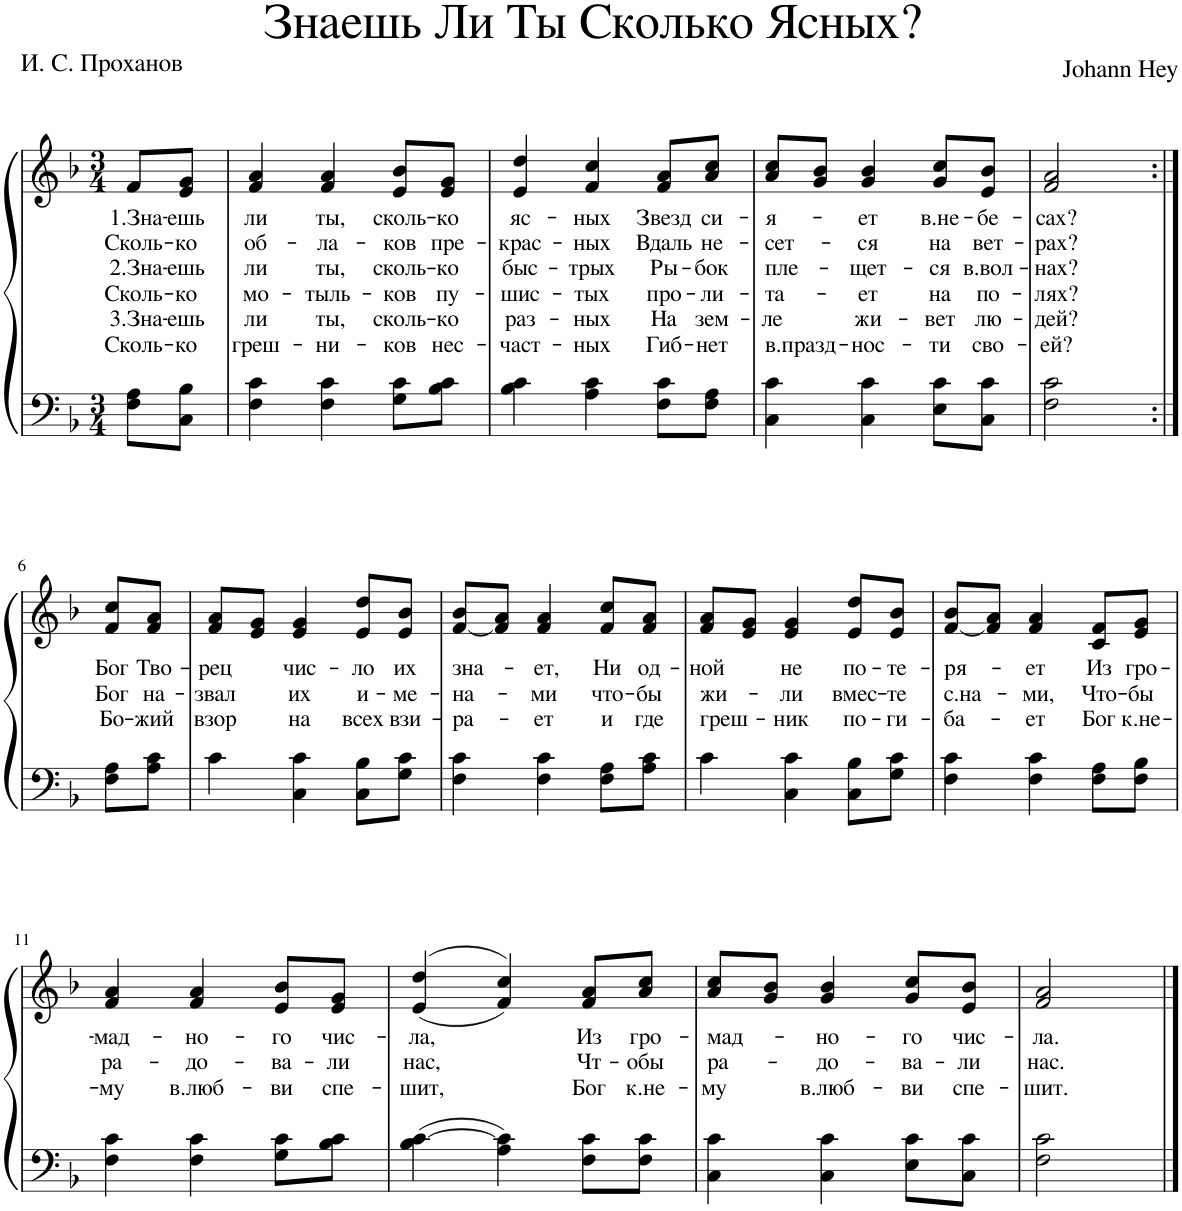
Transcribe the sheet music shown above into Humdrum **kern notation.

**kern	**kern	**text	**text	**text	**text	**text	**text
*part1	*part1	*part1	*part1	*part1	*part1	*part1	*part1
*staff2	*staff1	*staff1	*staff1	*staff1	*staff1	*staff1	*staff1
*I"Piano	*	*	*	*	*	*	*
*I'Pno.	*	*	*	*	*	*	*
*clefF4	*clefG2	*	*	*	*	*	*
*k[b-]	*k[b-]	*	*	*	*	*	*
*M3/4	*M3/4	*	*	*	*	*	*
=1	=1	=1	=1	=1	=1	=1	=1
!	!	!LO:LY:b	!LO:LY:b	!LO:LY:b	!LO:LY:b	!LO:LY:b	!LO:LY:b
8F\ 8A\L	8f/L	1.Зна-	Сколь-	2.Зна-	Сколь-	3.Зна-	Сколь-
!	!	!LO:LY:b	!LO:LY:b	!LO:LY:b	!LO:LY:b	!LO:LY:b	!LO:LY:b
8C\ 8B-\J	8e/ 8g/J	-ешь	-ко	-ешь	-ко	-ешь	-ко
=2	=2	=2	=2	=2	=2	=2	=2
!	!	!LO:LY:b	!LO:LY:b	!LO:LY:b	!LO:LY:b	!LO:LY:b	!LO:LY:b
4F\ 4c\	4f/ 4a/	ли	об-	ли	мо-	ли	греш-
!	!	!LO:LY:b	!LO:LY:b	!LO:LY:b	!LO:LY:b	!LO:LY:b	!LO:LY:b
4F\ 4c\	4f/ 4a/	ты,	-ла-	ты,	-тыль-	ты,	-ни-
!	!	!LO:LY:b	!LO:LY:b	!LO:LY:b	!LO:LY:b	!LO:LY:b	!LO:LY:b
8G\ 8c\L	8e/ 8b-/L	сколь-	-ков	сколь-	-ков	сколь-	-ков
!	!	!LO:LY:b	!LO:LY:b	!LO:LY:b	!LO:LY:b	!LO:LY:b	!LO:LY:b
8B-\ 8c\J	8e/ 8g/J	-ко	пре-	-ко	пу-	-ко	нес-
=3	=3	=3	=3	=3	=3	=3	=3
!	!	!LO:LY:b	!LO:LY:b	!LO:LY:b	!LO:LY:b	!LO:LY:b	!LO:LY:b
4B-\ 4c\	4e/ 4dd/	яс-	-крас-	быс-	-шис-	раз-	-част-
!	!	!LO:LY:b	!LO:LY:b	!LO:LY:b	!LO:LY:b	!LO:LY:b	!LO:LY:b
4A\ 4c\	4f/ 4cc/	-ных	-ных	-трых	-тых	-ных	-ных
!	!	!LO:LY:b	!LO:LY:b	!LO:LY:b	!LO:LY:b	!LO:LY:b	!LO:LY:b
8F\ 8c\L	8f/ 8a/L	Звезд	Вдаль	Ры-	про-	На	Гиб-
!	!	!LO:LY:b	!LO:LY:b	!LO:LY:b	!LO:LY:b	!LO:LY:b	!LO:LY:b
8F\ 8A\J	8a/ 8cc/J	си-	не-	-бок	-ли-	зем-	-нет
=4	=4	=4	=4	=4	=4	=4	=4
!	!	!LO:LY:b	!LO:LY:b	!LO:LY:b	!LO:LY:b	!LO:LY:b	!LO:LY:b
4C\ 4c\	8a/ 8cc/L	-я-	-сет-	пле-	-та-	-ле	в.празд-
.	8g/ 8b-/J	.	.	.	.	.	.
!	!	!LO:LY:b	!LO:LY:b	!LO:LY:b	!LO:LY:b	!LO:LY:b	!LO:LY:b
4C\ 4c\	4g/ 4b-/	-ет	-ся	-щет-	-ет	жи-	-нос-
!	!	!LO:LY:b	!LO:LY:b	!LO:LY:b	!LO:LY:b	!LO:LY:b	!LO:LY:b
8E\ 8c\L	8g/ 8cc/L	в.не-	на	-ся	на	-вет	-ти
!	!	!LO:LY:b	!LO:LY:b	!LO:LY:b	!LO:LY:b	!LO:LY:b	!LO:LY:b
8C\ 8c\J	8e/ 8b-/J	-бе-	вет-	в.вол-	по-	лю-	сво-
=5	=5	=5	=5	=5	=5	=5	=5
!	!	!LO:LY:b	!LO:LY:b	!LO:LY:b	!LO:LY:b	!LO:LY:b	!LO:LY:b
2F\ 2c\	2f/ 2a/	-сах?	-рах?	-нах?	-лях?	-дей?	-ей?
!!LO:LB:g=z
=6:|!	=6:|!	=6:|!	=6:|!	=6:|!	=6:|!	=6:|!	=6:|!
!	!	!LO:LY:b	!LO:LY:b	!LO:LY:b	!	!	!
8F\ 8A\L	8f/ 8cc/L	Бог	Бог	Бо-	.	.	.
!	!	!LO:LY:b	!LO:LY:b	!LO:LY:b	!	!	!
8A\ 8c\J	8f/ 8a/J	Тво-	на-	-жий	.	.	.
=7	=7	=7	=7	=7	=7	=7	=7
!	!	!LO:LY:b	!LO:LY:b	!LO:LY:b	!	!	!
4c\	8f/ 8a/L	-рец	-звал	взор	.	.	.
.	8e/ 8g/J	.	.	.	.	.	.
!	!	!LO:LY:b	!LO:LY:b	!LO:LY:b	!	!	!
4C\ 4c\	4e/ 4g/	чис-	их	на	.	.	.
!	!	!LO:LY:b	!LO:LY:b	!LO:LY:b	!	!	!
8C\ 8B-\L	8e/ 8dd/L	-ло	и-	всех	.	.	.
!	!	!LO:LY:b	!LO:LY:b	!LO:LY:b	!	!	!
8G\ 8c\J	8e/ 8b-/J	их	-ме-	взи-	.	.	.
=8	=8	=8	=8	=8	=8	=8	=8
!	!	!LO:LY:b	!LO:LY:b	!LO:LY:b	!	!	!
4F\ 4c\	[8f/ 8b-/L	зна-	-на-	-ра-	.	.	.
.	8f/] 8a/J	.	.	.	.	.	.
!	!	!LO:LY:b	!LO:LY:b	!LO:LY:b	!	!	!
4F\ 4c\	4f/ 4a/	-ет,	-ми	-ет	.	.	.
!	!	!LO:LY:b	!LO:LY:b	!LO:LY:b	!	!	!
8F\ 8A\L	8f/ 8cc/L	Ни	что-	и	.	.	.
!	!	!LO:LY:b	!LO:LY:b	!LO:LY:b	!	!	!
8A\ 8c\J	8f/ 8a/J	од-	-бы	где	.	.	.
=9	=9	=9	=9	=9	=9	=9	=9
!	!	!LO:LY:b	!LO:LY:b	!LO:LY:b	!	!	!
4c\	8f/ 8a/L	-ной	жи-	греш-	.	.	.
.	8e/ 8g/J	.	.	.	.	.	.
!	!	!LO:LY:b	!LO:LY:b	!LO:LY:b	!	!	!
4C\ 4c\	4e/ 4g/	не	-ли	-ник	.	.	.
!	!	!LO:LY:b	!LO:LY:b	!LO:LY:b	!	!	!
8C\ 8B-\L	8e/ 8dd/L	по-	вмес-	по-	.	.	.
!	!	!LO:LY:b	!LO:LY:b	!LO:LY:b	!	!	!
8G\ 8c\J	8e/ 8b-/J	-те-	-те	-ги-	.	.	.
=10	=10	=10	=10	=10	=10	=10	=10
!	!	!LO:LY:b	!LO:LY:b	!LO:LY:b	!	!	!
4F\ 4c\	[8f/ 8b-/L	-ря-	с.на-	-ба-	.	.	.
.	8f/] 8a/J	.	.	.	.	.	.
!	!	!LO:LY:b	!LO:LY:b	!LO:LY:b	!	!	!
4F\ 4c\	4f/ 4a/	-ет	-ми,	-ет	.	.	.
!	!	!LO:LY:b	!LO:LY:b	!LO:LY:b	!	!	!
8F\ 8A\L	8c/ 8f/L	Из	Что-	Бог	.	.	.
!	!	!LO:LY:b	!LO:LY:b	!LO:LY:b	!	!	!
8F\ 8B-\J	8e/ 8g/J	гро-	-бы	к.не-	.	.	.
!!LO:LB:g=z
=11	=11	=11	=11	=11	=11	=11	=11
!	!	!LO:LY:b	!LO:LY:b	!LO:LY:b	!	!	!
4F\ 4c\	4f/ 4a/	-мад-	ра-	-му	.	.	.
!	!	!LO:LY:b	!LO:LY:b	!LO:LY:b	!	!	!
4F\ 4c\	4f/ 4a/	-но-	-до-	в.люб-	.	.	.
!	!	!LO:LY:b	!LO:LY:b	!LO:LY:b	!	!	!
8G\ 8c\L	8e/ 8b-/L	-го	-ва-	-ви	.	.	.
!	!	!LO:LY:b	!LO:LY:b	!LO:LY:b	!	!	!
8B-\ 8c\J	8e/ 8g/J	чис-	-ли	спе-	.	.	.
=12	=12	=12	=12	=12	=12	=12	=12
!	!	!LO:LY:b	!LO:LY:b	!LO:LY:b	!	!	!
4B-\ [4c\	(>(4e/ 4dd/	-ла,	нас,	-шит,	.	.	.
4A\ 4c\]	4f/ 4cc/))	.	.	.	.	.	.
!	!	!LO:LY:b	!LO:LY:b	!LO:LY:b	!	!	!
8F\ 8c\L	8f/ 8a/L	Из	Чт-	Бог	.	.	.
!	!	!LO:LY:b	!LO:LY:b	!LO:LY:b	!	!	!
8F\ 8c\J	8a/ 8cc/J	гро-	-обы	к.не-	.	.	.
=13	=13	=13	=13	=13	=13	=13	=13
!	!	!LO:LY:b	!LO:LY:b	!LO:LY:b	!	!	!
4C\ 4c\	8a/ 8cc/L	-мад-	ра-	-му	.	.	.
.	8g/ 8b-/J	.	.	.	.	.	.
!	!	!LO:LY:b	!LO:LY:b	!LO:LY:b	!	!	!
4C\ 4c\	4g/ 4b-/	-но-	-до-	в.люб-	.	.	.
!	!	!LO:LY:b	!LO:LY:b	!LO:LY:b	!	!	!
8E\ 8c\L	8g/ 8cc/L	-го	-ва-	-ви	.	.	.
!	!	!LO:LY:b	!LO:LY:b	!LO:LY:b	!	!	!
8C\ 8c\J	8e/ 8b-/J	чис-	-ли	спе-	.	.	.
=14	=14	=14	=14	=14	=14	=14	=14
!	!	!LO:LY:b	!LO:LY:b	!LO:LY:b	!	!	!
2F\ 2c\	2f/ 2a/	-ла.	нас.	-шит.	.	.	.
==	==	==	==	==	==	==	==
*-	*-	*-	*-	*-	*-	*-	*-
